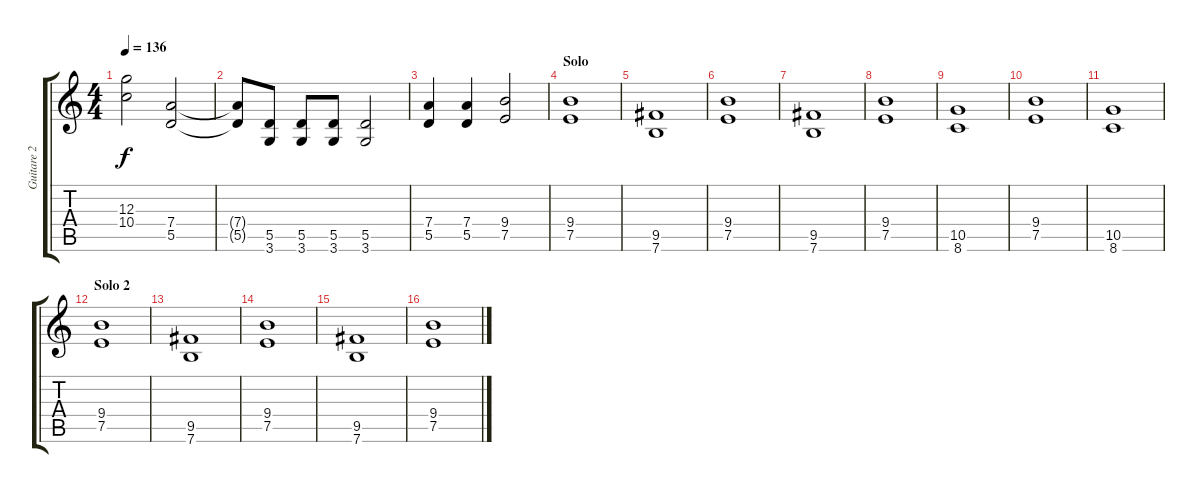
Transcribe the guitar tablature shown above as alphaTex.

\track ("Guitare 2" "Guitare 2") {instrument overdrivenguitar}
\staff {score tabs}
\tuning (E4 B3 G3 D3 A2 E2) {hide}
\ts (4 4)
\tempo 136
\clef g2
\ks c
(12.3{t} 10.4{t}).2{dy f} (7.4 5.5).2 |
(7.4{t} 5.5{t}).8 (5.5 3.6).8 (5.5 3.6).8 (5.5 3.6).8 (5.5 3.6).2 |
(7.4 5.5).4 (7.4 5.5).4 (9.4 7.5).2 |
\section ("" "Solo")
(9.4 7.5).1 |
(9.5 7.6).1 |
(9.4 7.5).1 |
(9.5 7.6).1 |
(9.4 7.5).1 |
(10.5 8.6).1 |
(9.4 7.5).1 |
(10.5 8.6).1 |
\section ("" "Solo 2")
(9.4 7.5).1 |
(9.5 7.6).1 |
(9.4 7.5).1 |
(9.5 7.6).1 |
(9.4 7.5).1
